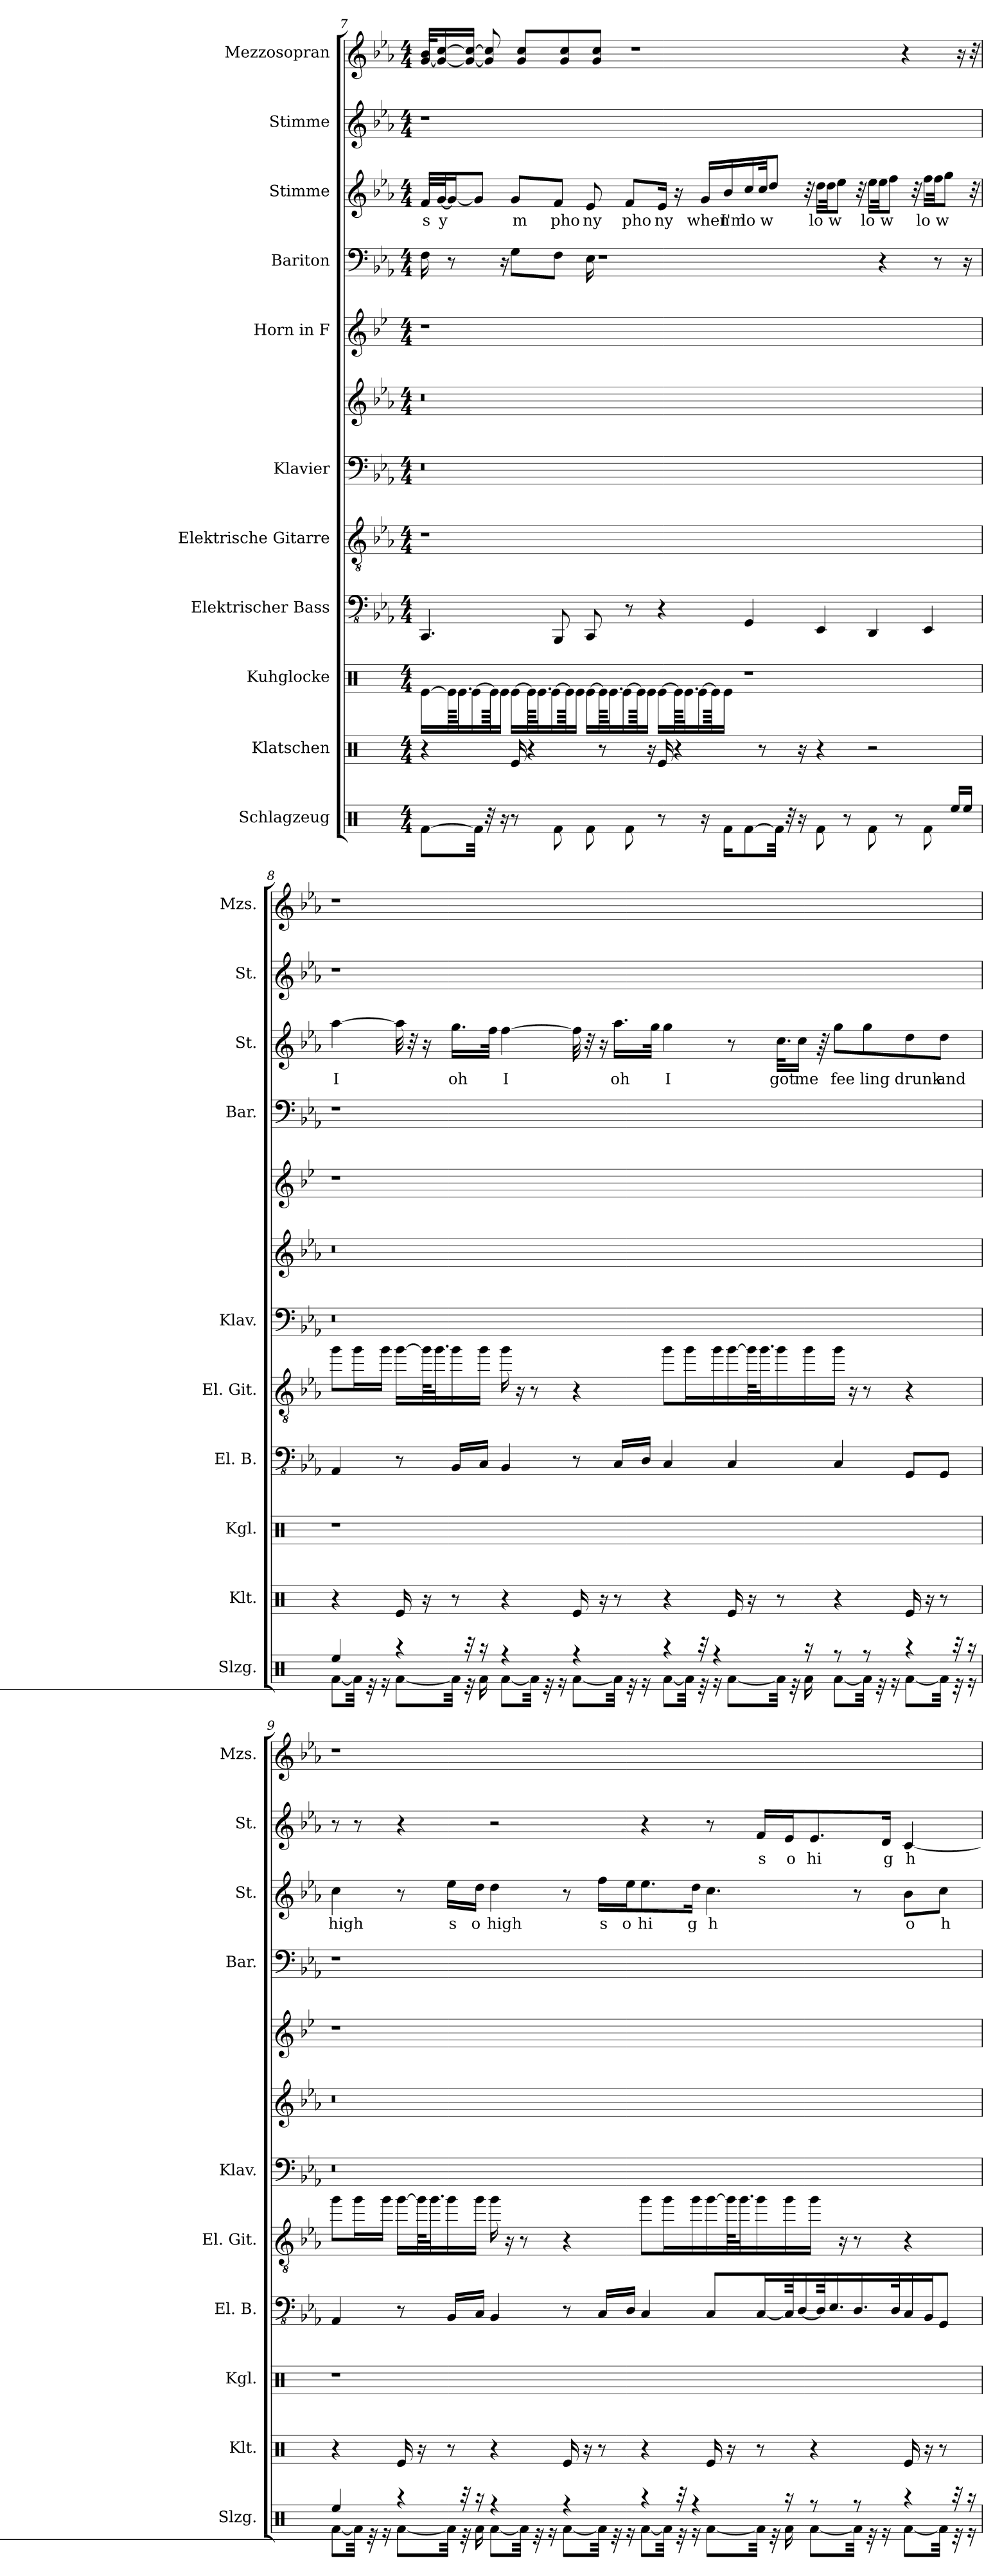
**kern	**kern	**kern	**kern	**kern	**kern	**kern	**kern	**kern	**kern	**text	**kern	**text	**kern
*part11	*part10	*part9	*part8	*part7	*part6	*part6	*part5	*part4	*part3	*part3	*part2	*part2	*part1
*staff12	*staff11	*staff10	*staff9	*staff8	*staff7	*staff6	*staff5	*staff4	*staff3	*staff3	*staff2	*staff2	*staff1
*I"Schlagzeug	*I"Klatschen	*I"Kuhglocke	*I"Elektrischer Bass	*I"Elektrische Gitarre	*I"Klavier	*	*I"Horn in F	*I"Bariton	*I"Stimme	*	*I"Stimme	*	*I"Mezzosopran
*I'Slzg.	*I'Klt.	*I'Kgl.	*I'El. B.	*I'El. Git.	*I'Klav.	*	*	*I'Bar.	*I'St.	*	*I'St.	*	*I'Mzs.
*clefX	*clefX	*clefX	*clefFv4	*clefGv2	*clefF4	*clefG2	*clefG2	*clefF4	*clefG2	*	*clefG2	*	*clefG2
*	*	*	*	*	*	*	*ITrd4c7	*	*	*	*	*	*
*k[]	*k[]	*k[]	*k[b-e-a-]	*k[b-e-a-]	*k[b-e-a-]	*k[b-e-a-]	*k[b-e-a-]	*k[b-e-a-]	*k[b-e-a-]	*	*k[b-e-a-]	*	*k[b-e-a-]
*M4/4	*M4/4	*M4/4	*M4/4	*M4/4	*M4/4	*M4/4	*M4/4	*M4/4	*M4/4	*	*M4/4	*	*M4/4
=7	=7	=7	=7	=7	=7	=7	=7	=7	=7	=7	=7	=7	=7
[8Rf\L	4r	[16Re\LL	4.CCC/	1r	0r	0r	1r	16F\	32f/LLL	s	1r	.	[32g/ 32b-/KLL
.	.	.	.	.	.	.	.	.	[32g/J	y	.	.	16g/_ [16cc/
.	.	128Re\KKL]	.	.	.	.	.	8r	16g/J_	.	.	.	.
.	.	32.Re\J	.	.	.	.	.	.	.	.	.	.	.
.	.	.	.	.	.	.	.	.	.	.	.	.	16g/_ 16cc/_JJ
.	.	[16Re\	.	.	.	.	.	.	.	.	.	.	.
32Rf\Jkk]	.	.	.	.	.	.	.	.	8g/J]	.	.	.	.
32r	.	.	.	.	.	.	.	.	.	.	.	.	8g/] 8cc/]
.	.	128Re\KKK]	.	.	.	.	.	.	.	.	.	.	.
16r	.	16Re\JJ	.	.	.	.	.	16r	.	.	.	.	.
8r	16Re/	[16Re\LL	.	.	.	.	.	8G\L	8g/L	m	.	.	.
.	.	.	.	.	.	.	.	.	.	.	.	.	8g/ 8cc/L
.	4r	128Re\KKL]	.	.	.	.	.	.	.	.	.	.	.
.	.	32.Re\J	.	.	.	.	.	.	.	.	.	.	.
.	.	[16Re\	.	.	.	.	.	.	.	.	.	.	.
8Rf\	.	.	8BBBB-/	.	.	.	.	8F\J	8f/J	pho	.	.	.
.	.	.	.	.	.	.	.	.	.	.	.	.	8g/ 8cc/
.	.	128Re\KKK]	.	.	.	.	.	.	.	.	.	.	.
.	.	16Re\JJ	.	.	.	.	.	.	.	.	.	.	.
8Rf\	.	[16Re\LL	8CCC/	.	.	.	.	16E-\	8e-/	ny	.	.	.
.	.	.	.	.	.	.	.	.	.	.	.	.	8g/ 8cc/J
.	8r	128Re\KKL]	.	.	.	.	.	1r	.	.	.	.	.
.	.	32.Re\J	.	.	.	.	.	.	.	.	.	.	.
.	.	[16Re\	.	.	.	.	.	.	.	.	.	.	.
8Rf\	.	.	8r	.	.	.	.	.	8f/L	pho	.	.	.
.	.	.	.	.	.	.	.	.	.	.	.	.	1r
.	.	128Re\KKK]	.	.	.	.	.	.	.	.	.	.	.
.	16r	16Re\JJ	.	.	.	.	.	.	.	.	.	.	.
8r	16Re/	[16Re\LL	4r	.	.	.	.	.	16e-/Jk	ny	.	.	.
.	4r	128Re\KKL]	.	.	.	.	.	.	16r	.	.	.	.
.	.	32.Re\J	.	.	.	.	.	.	.	.	.	.	.
.	.	[16Re\	.	.	.	.	.	.	.	.	.	.	.
16r	.	.	.	.	.	.	.	.	16g/LL	when	.	.	.
.	.	128Re\KKK]	.	.	.	.	.	.	.	.	.	.	.
16Rf\KL	.	16Re\JJ	.	.	.	.	.	.	16b-/	I'm	.	.	.
[8Rf\	.	1r	4GGG/	1ryy	.	.	1ryy	.	16cc/	lo	1ryy	.	.
.	8r	.	.	.	.	.	.	.	32cc/JK	w	.	.	.
.	.	.	.	.	.	.	.	.	8dd/J	.	.	.	.
32Rf\Jkk]	.	.	.	.	.	.	.	.	.	.	.	.	.
32r	.	.	.	.	.	.	.	.	.	.	.	.	.
16r	16r	.	.	.	.	.	.	.	.	.	.	.	.
.	.	.	.	.	.	.	.	.	32r	.	.	.	.
8Rf\	4r	.	4EEE-/	.	.	.	.	.	16dd\LL	lo	.	.	.
.	.	.	.	.	.	.	.	.	32dd\JK	w	.	.	.
.	.	.	.	.	.	.	.	.	8ee-\J	.	.	.	.
8r	.	.	.	.	.	.	.	.	.	.	.	.	.
.	.	.	.	.	.	.	.	.	32r	.	.	.	.
8Rf\	2r	.	4DDD/	.	.	.	.	.	16ee-\LL	lo	.	.	.
.	.	.	.	.	.	.	.	4r	32ee-\JK	w	.	.	.
.	.	.	.	.	.	.	.	.	8ff\J	.	.	.	.
8r	.	.	.	.	.	.	.	.	.	.	.	.	.
.	.	.	.	.	.	.	.	.	.	.	.	.	4r
.	.	.	.	.	.	.	.	.	32r	.	.	.	.
8Rf\	.	.	4EEE-/	.	.	.	.	.	16ff\LL	lo	.	.	.
.	.	.	.	.	.	.	.	8r	32ff\JK	w	.	.	.
.	.	.	.	.	.	.	.	.	8gg\J	.	.	.	.
16Ree/LL	.	.	.	.	.	.	.	.	.	.	.	.	.
.	.	.	.	.	.	.	.	.	.	.	.	.	16r
16Ree/JJ	.	.	.	.	.	.	.	16r	.	.	.	.	.
.	.	.	.	.	.	.	.	.	32r	.	.	.	32r
!!LO:LB:g=z
=8	=8	=8	=8	=8	=8	=8	=8	=8	=8	=8	=8	=8	=8
*^	*	*	*	*	*	*	*	*	*	*	*	*	*
4Ree/	[8Rf\L	4r	1r	4AAA-/	8gg\L	0r	0r	1r	1r	[4aa-\	I	1r	.	1r
.	32Rf\Jkk]	.	.	.	16gg\L	.	.	.	.	.	.	.	.	.
.	32r	.	.	.	.	.	.	.	.	.	.	.	.	.
.	16r	.	.	.	16gg\JJ	.	.	.	.	.	.	.	.	.
!LO:N:vis=8.	!	!	!	!	!	!	!	!	!	!	!	!	!	!
32%5r	[8Rf\L	16Re/	.	8r	[16gg\LL	.	.	.	.	32aa-\]	.	.	.	.
.	.	.	.	.	.	.	.	.	.	32r	.	.	.	.
.	.	16r	.	.	64gg\KL]	.	.	.	.	16r	.	.	.	.
.	.	.	.	.	32.gg\J	.	.	.	.	.	.	.	.	.
.	32Rf\Jkk]	8r	.	16BBB-/LL	16gg\	.	.	.	.	16.gg\LL	oh	.	.	.
32r	32r	.	.	.	.	.	.	.	.	.	.	.	.	.
16r	16Rf\	.	.	16CC/JJ	16gg\JJ	.	.	.	.	.	.	.	.	.
.	.	.	.	.	.	.	.	.	.	32ff\JJk	.	.	.	.
4r	[8Rf\L	4r	.	4BBB-/	16gg\	.	.	.	.	[4ff\	I	.	.	.
.	.	.	.	.	16r	.	.	.	.	.	.	.	.	.
.	32Rf\Jkk]	.	.	.	8r	.	.	.	.	.	.	.	.	.
.	32r	.	.	.	.	.	.	.	.	.	.	.	.	.
.	16r	.	.	.	.	.	.	.	.	.	.	.	.	.
4r	[8Rf\L	16Re/	.	8r	4r	.	.	.	.	32ff\]	.	.	.	.
.	.	.	.	.	.	.	.	.	.	32r	.	.	.	.
.	.	16r	.	.	.	.	.	.	.	16r	.	.	.	.
.	32Rf\Jkk]	8r	.	16CC/LL	.	.	.	.	.	16.aa-\LL	oh	.	.	.
.	32r	.	.	.	.	.	.	.	.	.	.	.	.	.
.	16r	.	.	16DD/JJ	.	.	.	.	.	.	.	.	.	.
.	.	.	.	.	.	.	.	.	.	32gg\JJk	.	.	.	.
!LO:N:vis=8.	!	!	!	!	!	!	!	!	!	!	!	!	!	!
32%5r	[8Rf\L	4r	1ryy	4CC/	8gg\L	.	.	1ryy	1ryy	4gg\	I	1ryy	.	1ryy
.	32Rf\Jkk]	.	.	.	16gg\L	.	.	.	.	.	.	.	.	.
32r	32r	.	.	.	.	.	.	.	.	.	.	.	.	.
4r	16r	.	.	.	16gg\	.	.	.	.	.	.	.	.	.
.	[8Rf\L	16Re/	.	4CC/	[16gg\	.	.	.	.	8r	.	.	.	.
.	.	16r	.	.	64gg\KL]	.	.	.	.	.	.	.	.	.
.	.	.	.	.	32.gg\J	.	.	.	.	.	.	.	.	.
.	32Rf\Jkk]	8r	.	.	16gg\	.	.	.	.	32.cc\KLL	got	.	.	.
.	32r	.	.	.	.	.	.	.	.	.	.	.	.	.
.	.	.	.	.	.	.	.	.	.	16cc\JJ	me	.	.	.
16r	16Rf\	.	.	.	16gg\	.	.	.	.	.	.	.	.	.
.	.	.	.	.	.	.	.	.	.	64r	.	.	.	.
8r	[8Rf\L	4r	.	4CC/	16gg\JJ	.	.	.	.	8gg\L	fee	.	.	.
.	.	.	.	.	16r	.	.	.	.	.	.	.	.	.
8r	32Rf\Jkk]	.	.	.	8r	.	.	.	.	8gg\	ling	.	.	.
.	32r	.	.	.	.	.	.	.	.	.	.	.	.	.
.	16r	.	.	.	.	.	.	.	.	.	.	.	.	.
!LO:N:vis=8.	!	!	!	!	!	!	!	!	!	!	!	!	!	!
32%5r	[8Rf\L	16Re/	.	8GGG/L	4r	.	.	.	.	8dd\	drunk	.	.	.
.	.	16r	.	.	.	.	.	.	.	.	.	.	.	.
.	32Rf\Jkk]	8r	.	8GGG/J	.	.	.	.	.	8dd\J	and	.	.	.
32r	32r	.	.	.	.	.	.	.	.	.	.	.	.	.
16r	16r	.	.	.	.	.	.	.	.	.	.	.	.	.
=9	=9	=9	=9	=9	=9	=9	=9	=9	=9	=9	=9	=9	=9	=9
4Ree/	[8Rf\L	4r	1r	4AAA-/	8gg\L	0r	0r	1r	1r	4cc\	high	8r	.	1r
.	32Rf\Jkk]	.	.	.	16gg\L	.	.	.	.	.	.	8r	.	.
.	32r	.	.	.	.	.	.	.	.	.	.	.	.	.
.	16r	.	.	.	16gg\JJ	.	.	.	.	.	.	.	.	.
!LO:N:vis=8.	!	!	!	!	!	!	!	!	!	!	!	!	!	!
32%5r	[8Rf\L	16Re/	.	8r	[16gg\LL	.	.	.	.	8r	.	4r	.	.
.	.	16r	.	.	64gg\KL]	.	.	.	.	.	.	.	.	.
.	.	.	.	.	32.gg\J	.	.	.	.	.	.	.	.	.
.	32Rf\Jkk]	8r	.	16BBB-/LL	16gg\	.	.	.	.	16ee-\LL	s	.	.	.
32r	32r	.	.	.	.	.	.	.	.	.	.	.	.	.
16r	16Rf\	.	.	16CC/JJ	16gg\JJ	.	.	.	.	16dd\JJ	o	.	.	.
4r	[8Rf\L	4r	.	4BBB-/	16gg\	.	.	.	.	4dd\	high	2r	.	.
.	.	.	.	.	16r	.	.	.	.	.	.	.	.	.
.	32Rf\Jkk]	.	.	.	8r	.	.	.	.	.	.	.	.	.
.	32r	.	.	.	.	.	.	.	.	.	.	.	.	.
.	16r	.	.	.	.	.	.	.	.	.	.	.	.	.
4r	[8Rf\L	16Re/	.	8r	4r	.	.	.	.	8r	.	.	.	.
.	.	16r	.	.	.	.	.	.	.	.	.	.	.	.
.	32Rf\Jkk]	8r	.	16CC/LL	.	.	.	.	.	16ff\LL	s	.	.	.
.	32r	.	.	.	.	.	.	.	.	.	.	.	.	.
.	16r	.	.	16DD/JJ	.	.	.	.	.	16ee-\J	o	.	.	.
!LO:N:vis=8.	!	!	!	!	!	!	!	!	!	!	!	!	!	!
32%5r	[8Rf\L	4r	1ryy	4CC/	8gg\L	.	.	1ryy	1ryy	8.ee-\	hi	4r	.	1ryy
.	32Rf\Jkk]	.	.	.	16gg\L	.	.	.	.	.	.	.	.	.
32r	32r	.	.	.	.	.	.	.	.	.	.	.	.	.
4r	16r	.	.	.	16gg\	.	.	.	.	16dd\Jk	g	.	.	.
.	[8Rf\L	16Re/	.	8CC/L	[16gg\	.	.	.	.	4.cc\	h	8r	.	.
.	.	16r	.	.	64gg\KL]	.	.	.	.	.	.	.	.	.
.	.	.	.	.	32.gg\J	.	.	.	.	.	.	.	.	.
.	32Rf\Jkk]	8r	.	[16CC/L	16gg\	.	.	.	.	.	.	16f/LL	s	.
.	32r	.	.	.	.	.	.	.	.	.	.	.	.	.
16r	16Rf\	.	.	64CC/KK]	16gg\	.	.	.	.	.	.	16e-/J	o	.
.	.	.	.	[16DD/	.	.	.	.	.	.	.	.	.	.
8r	[8Rf\L	4r	.	.	16gg\JJ	.	.	.	.	.	.	8.e-/	hi	.
.	.	.	.	64DD/KK]	.	.	.	.	.	.	.	.	.	.
.	.	.	.	16.EE-/	.	.	.	.	.	.	.	.	.	.
.	.	.	.	.	16r	.	.	.	.	.	.	.	.	.
8r	32Rf\Jkk]	.	.	16.DD/	8r	.	.	.	.	8r	.	.	.	.
.	32r	.	.	.	.	.	.	.	.	.	.	.	.	.
.	16r	.	.	.	.	.	.	.	.	.	.	16d/Jk	g	.
.	.	.	.	32DD/K	.	.	.	.	.	.	.	.	.	.
!LO:N:vis=8.	!	!	!	!	!	!	!	!	!	!	!	!	!	!
32%5r	[8Rf\L	16Re/	.	16CC/	4r	.	.	.	.	8b-\L	o	[4c/	h	.
.	.	16r	.	16BBB-/J	.	.	.	.	.	.	.	.	.	.
.	32Rf\Jkk]	8r	.	8GGG/J	.	.	.	.	.	8cc\J	h	.	.	.
32r	32r	.	.	.	.	.	.	.	.	.	.	.	.	.
16r	16r	.	.	.	.	.	.	.	.	.	.	.	.	.
*v	*v	*	*	*	*	*	*	*	*	*	*	*	*	*
=	=	=	=	=	=	=	=	=	=	=	=	=	=
*-	*-	*-	*-	*-	*-	*-	*-	*-	*-	*-	*-	*-	*-
